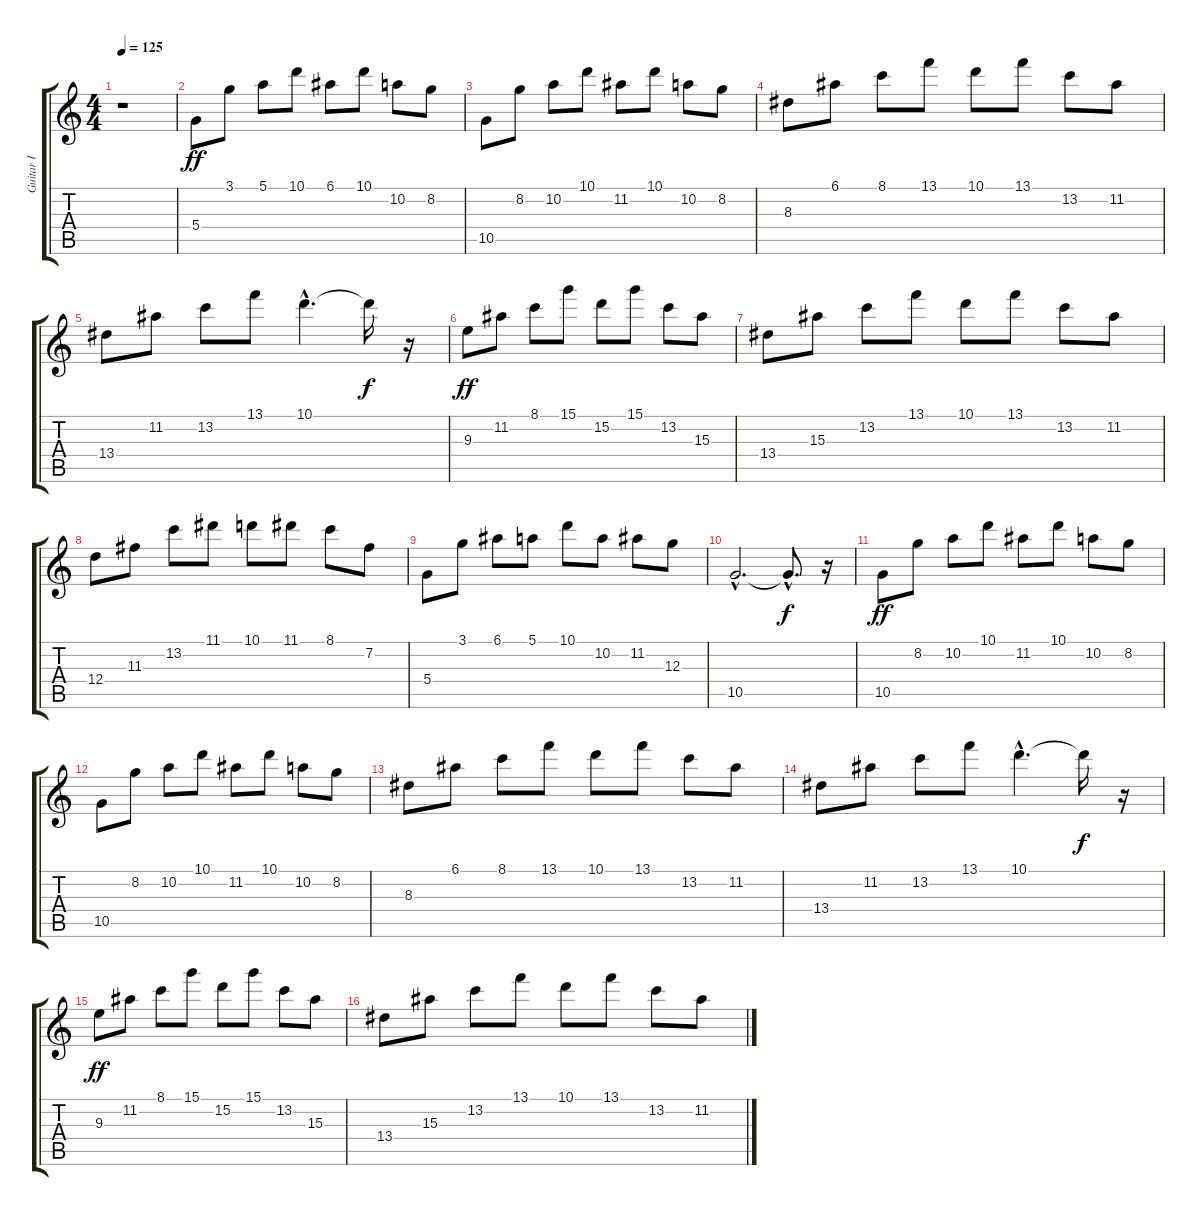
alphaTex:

\track ("Guitar I" "Guitar I") {instrument electricguitarclean}
\staff {score tabs}
\tuning (E4 B3 G3 D3 A2 E2) {hide}
\ts (4 4)
\tempo 125
\clef g2
\ks c
r.1{dy ff instrument electricguitarclean} |
5.4.8 3.1.8 5.1.8 10.1.8 6.1.8 10.1.8 10.2.8 8.2.8 |
10.5.8 8.2.8 10.2.8 10.1.8 11.2.8 10.1.8 10.2.8 8.2.8 |
8.3.8 6.1.8 8.1.8 13.1.8 10.1.8 13.1.8 13.2.8 11.2.8 |
13.4.8 11.2.8 13.2.8 13.1.8 10.1{hac}.4{d} 10.1{t}.16{dy f} r.16 |
9.3.8{dy ff} 11.2.8 8.1.8 15.1.8 15.2.8 15.1.8 13.2.8 15.3.8 |
13.4.8 15.3.8 13.2.8 13.1.8 10.1.8 13.1.8 13.2.8 11.2.8 |
12.4.8 11.3.8 13.2.8 11.1.8 10.1.8 11.1.8 8.1.8 7.2.8 |
5.4.8 3.1.8 6.1.8 5.1.8 10.1.8 10.2.8 11.2.8 12.3.8 |
10.5{hac}.2{d} 10.5{hac t}.8{d dy f} r.16 |
10.5.8{dy ff} 8.2.8 10.2.8 10.1.8 11.2.8 10.1.8 10.2.8 8.2.8 |
10.5.8 8.2.8 10.2.8 10.1.8 11.2.8 10.1.8 10.2.8 8.2.8 |
8.3.8 6.1.8 8.1.8 13.1.8 10.1.8 13.1.8 13.2.8 11.2.8 |
13.4.8 11.2.8 13.2.8 13.1.8 10.1{hac}.4{d} 10.1{t}.16{dy f} r.16 |
9.3.8{dy ff} 11.2.8 8.1.8 15.1.8 15.2.8 15.1.8 13.2.8 15.3.8 |
13.4.8 15.3.8 13.2.8 13.1.8 10.1.8 13.1.8 13.2.8 11.2.8
